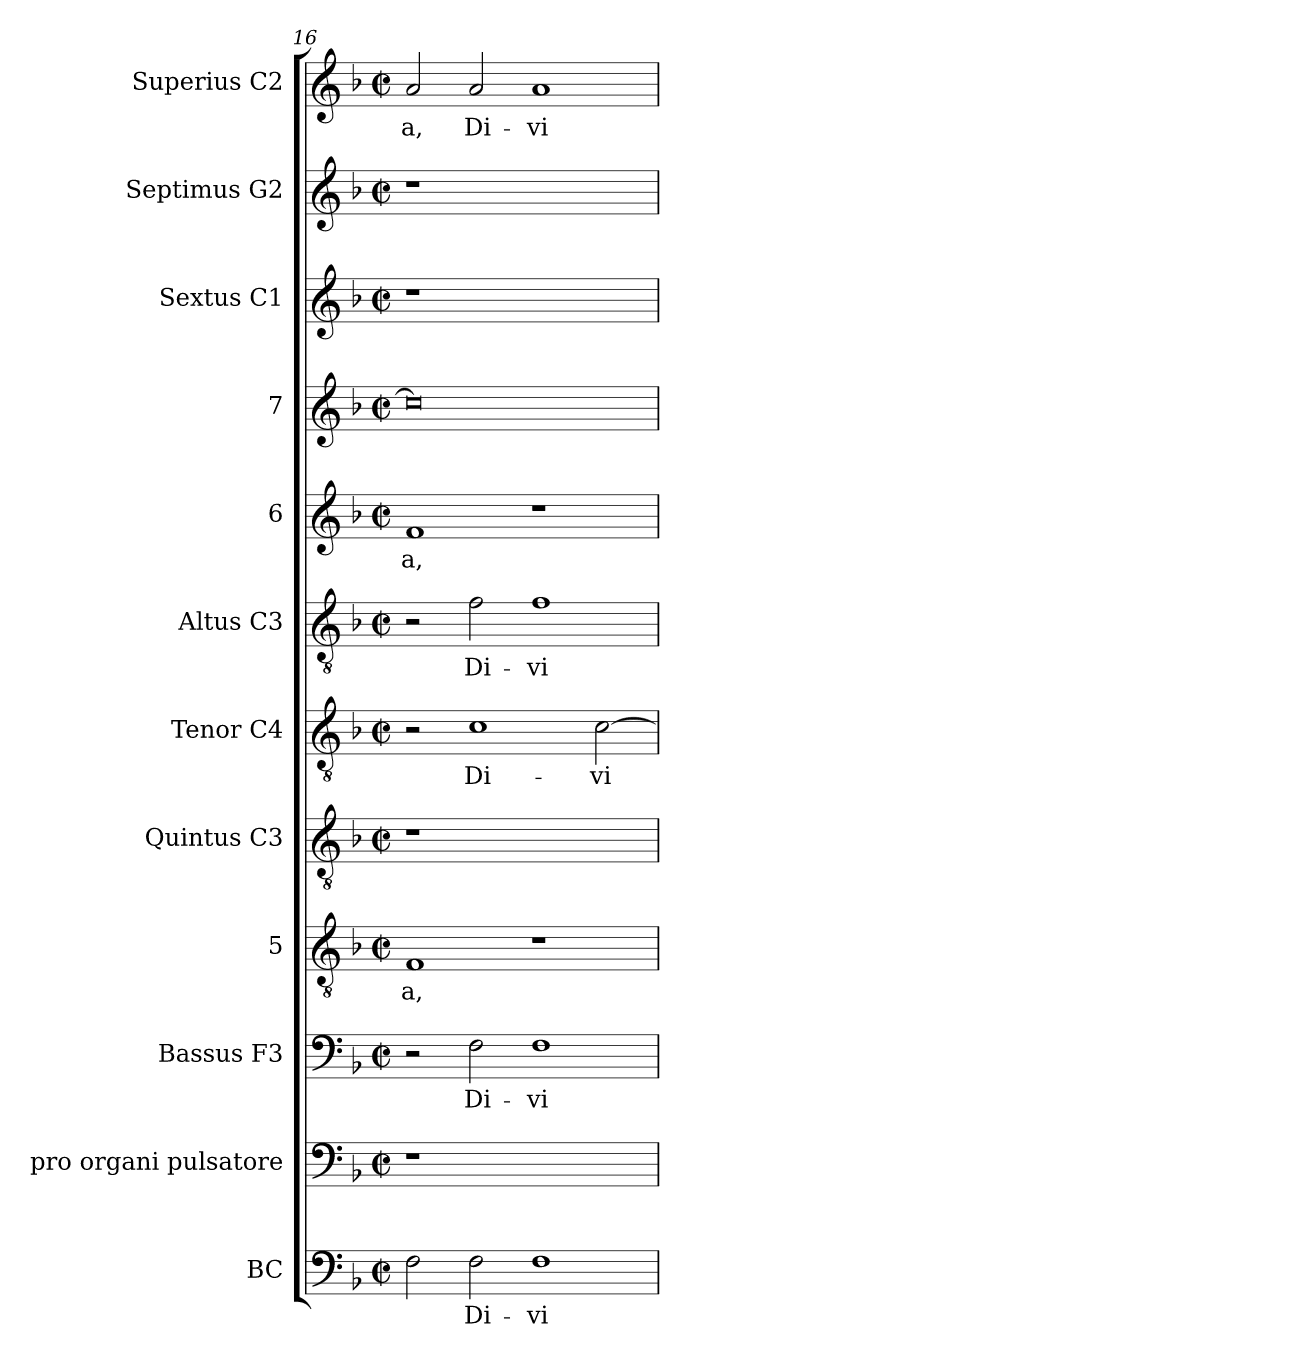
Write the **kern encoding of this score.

**kern	**text	**kern	**kern	**text	**kern	**text	**kern	**kern	**text	**kern	**text	**kern	**text	**kern	**text	**kern	**kern	**kern	**text
*part12	*part12	*part11	*part10	*part10	*part9	*part9	*part8	*part7	*part7	*part6	*part6	*part5	*part5	*part4	*part4	*part3	*part2	*part1	*part1
*staff12	*staff12	*staff11	*staff10	*staff10	*staff9	*staff9	*staff8	*staff7	*staff7	*staff6	*staff6	*staff5	*staff5	*staff4	*staff4	*staff3	*staff2	*staff1	*staff1
*I"BC	*	*I"pro organi  pulsatore	*I"Bassus  F3	*	*I"5	*	*I"Quintus  C3	*I"Tenor  C4	*	*I"Altus  C3	*	*I"6	*	*I"7	*	*I"Sextus  C1	*I"Septimus  G2	*I"Superius  C2	*
*I'BC	*	*	*I'B	*	*	*	*	*I'T	*	*I'A	*	*	*	*	*	*	*	*I'S	*
*clefF4	*	*clefF4	*clefF4	*	*clefGv2	*	*clefGv2	*clefGv2	*	*clefGv2	*	*clefG2	*	*clefG2	*	*clefG2	*clefG2	*clefG2	*
*k[b-]	*	*k[b-]	*k[b-]	*	*k[b-]	*	*k[b-]	*k[b-]	*	*k[b-]	*	*k[b-]	*	*k[b-]	*	*k[b-]	*k[b-]	*k[b-]	*
*F:	*	*F:	*F:	*	*F:	*	*F:	*F:	*	*F:	*	*F:	*	*F:	*	*F:	*F:	*F:	*
*M2/2	*	*M2/2	*M2/2	*	*M2/2	*	*M2/2	*M2/2	*	*M2/2	*	*M2/2	*	*M2/2	*	*M2/2	*M2/2	*M2/2	*
*met(c|)	*	*met(c|)	*met(c|)	*	*met(c|)	*	*met(c|)	*met(c|)	*	*met(c|)	*	*met(c|)	*	*met(c|)	*	*met(c|)	*met(c|)	*met(c|)	*
=16	=16	=16	=16	=16	=16	=16	=16	=16	=16	=16	=16	=16	=16	=16	=16	=16	=16	=16	=16
!	!LO:LY:a:cj	!	!	!	!	!LO:LY:b:cj	!	!	!	!	!	!	!LO:LY:b:cj	!	!LO:LY:b:cj	!	!	!	!LO:LY:b:cj
2F\	.	1r	2r	.	1F	-a,	1r	2r	.	2r	.	1f	-a,	0cc]	.	1r	1r	2a/	-a,
!	!LO:LY:a:cj	!	!	!LO:LY:b:cj	!	!	!	!	!LO:LY:b:cj	!	!LO:LY:b:cj	!	!	!	!	!	!	!	!LO:LY:b:cj
2F\	Di-	.	2F\	Di-	.	.	.	1c	Di-	2f\	Di-	.	.	.	.	.	.	2a/	Di-
!	!LO:LY:a:cj	!	!	!LO:LY:b:cj	!	!	!	!	!	!	!LO:LY:b:cj	!	!	!	!	!	!	!	!LO:LY:b:cj
1F	-vi-	1ryy	1F	-vi-	1r	.	1ryy	.	.	1f	-vi-	1r	.	.	.	1ryy	1ryy	1a	-vi-
!	!	!	!	!	!	!	!	!	!LO:LY:b:cj	!	!	!	!	!	!	!	!	!	!
.	.	.	.	.	.	.	.	[>2c\	-vi-	.	.	.	.	.	.	.	.	.	.
=	=	=	=	=	=	=	=	=	=	=	=	=	=	=	=	=	=	=	=
*-	*-	*-	*-	*-	*-	*-	*-	*-	*-	*-	*-	*-	*-	*-	*-	*-	*-	*-	*-
